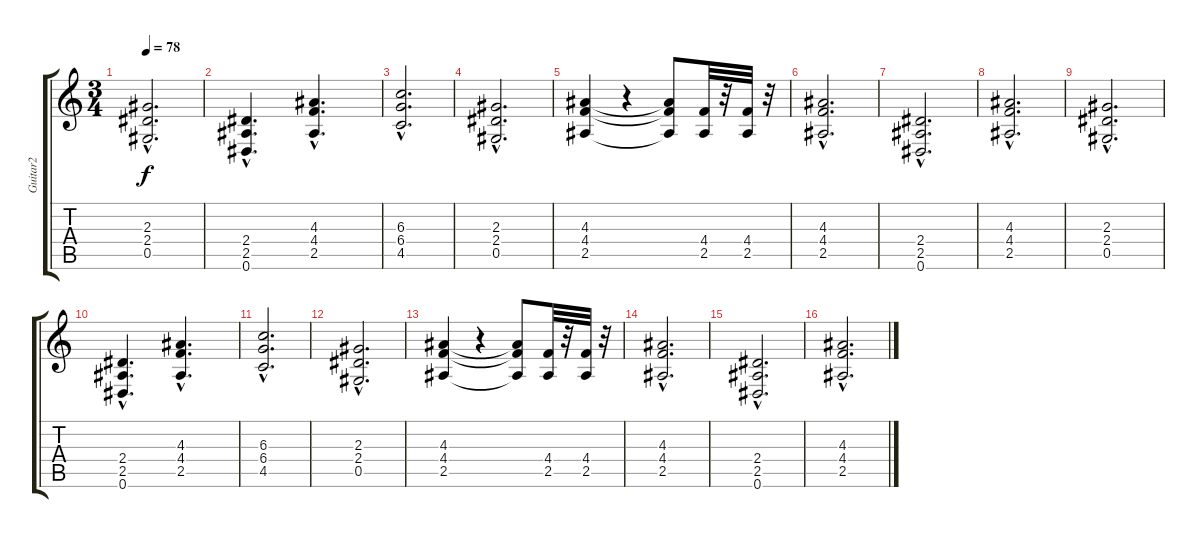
\track ("Guitar2" "Guitar2") {instrument distortionguitar}
\staff {score tabs}
\tuning (Eb4 Bb3 Gb3 Db3 Ab2 Eb2) {hide}
\ts (3 4)
\tempo 78
\clef g2
\ks c
(2.3{hac} 2.4{hac} 0.5{hac}).2{d dy f} |
(2.4{hac} 2.5{hac} 0.6{hac}).4{d} (4.3{hac} 4.4{hac} 2.5{hac}).4{d} |
(6.3{hac} 6.4{hac} 4.5{hac}).2{d} |
(2.3{hac} 2.4{hac} 0.5{hac}).2{d} |
(4.3 4.4 2.5).4 r.4 (4.3{t} 4.4{t} 2.5{t}).8 (4.4 2.5).32 r.32 (4.4 2.5).32 r.32 |
(4.3{hac} 4.4{hac} 2.5{hac}).2{d} |
(2.4{hac} 2.5{hac} 0.6{hac}).2{d} |
(4.3{hac} 4.4{hac} 2.5{hac}).2{d} |
(2.3{hac} 2.4{hac} 0.5{hac}).2{d} |
(2.4{hac} 2.5{hac} 0.6{hac}).4{d} (4.3{hac} 4.4{hac} 2.5{hac}).4{d} |
(6.3{hac} 6.4{hac} 4.5{hac}).2{d} |
(2.3{hac} 2.4{hac} 0.5{hac}).2{d} |
(4.3 4.4 2.5).4 r.4 (4.3{t} 4.4{t} 2.5{t}).8 (4.4 2.5).32 r.32 (4.4 2.5).32 r.32 |
(4.3{hac} 4.4{hac} 2.5{hac}).2{d} |
(2.4{hac} 2.5{hac} 0.6{hac}).2{d} |
(4.3{hac} 4.4{hac} 2.5{hac}).2{d}
